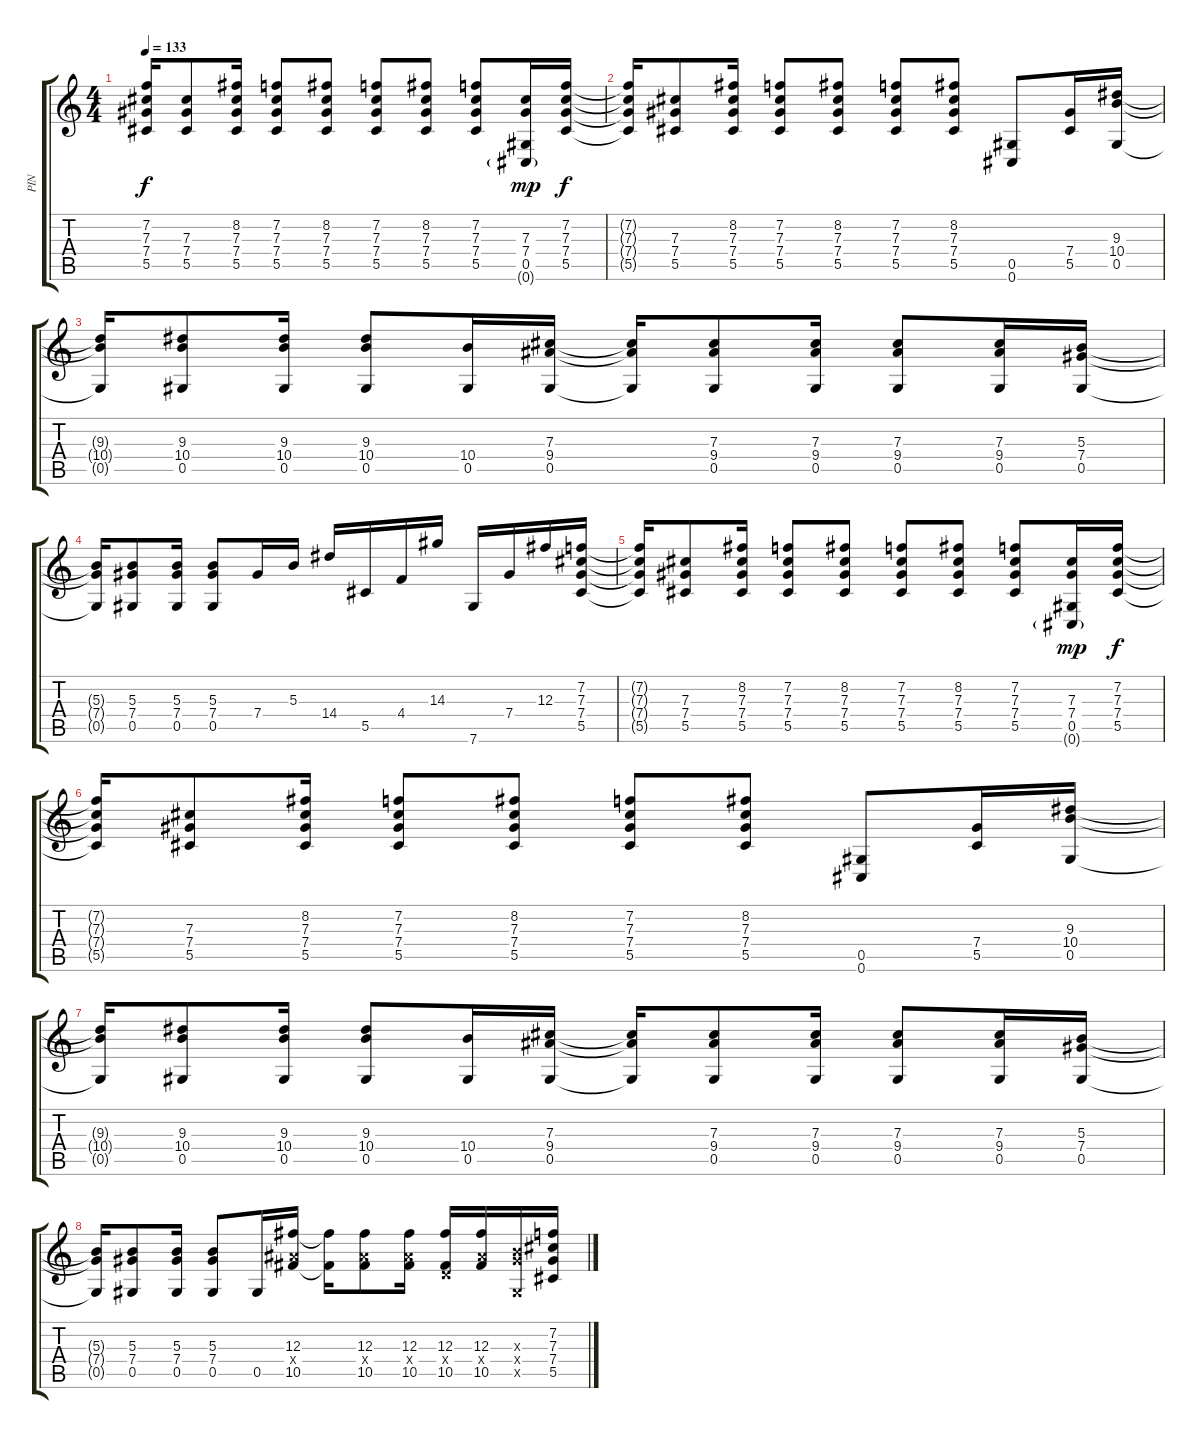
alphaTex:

\track ("PIN" "PIN") {instrument distortionguitar}
\staff {score tabs}
\tuning (Eb4 Bb3 Gb3 Db3 Ab2 Db2) {hide}
\ts (4 4)
\tempo 133
\clef g2
\ks c
(7.2{t} 7.3{t} 7.4{t} 5.5{t}).16{dy f} (7.3 7.4 5.5).8 (8.2 7.3 7.4 5.5).16 (7.2 7.3 7.4 5.5).8 (8.2 7.3 7.4 5.5).8 (7.2 7.3 7.4 5.5).8 (8.2 7.3 7.4 5.5).8 (7.2 7.3 7.4 5.5).8 (7.3 7.4 0.5 0.6{g}).16{dy mp} (7.2 7.3 7.4 5.5).16{dy f} |
(7.2{t} 7.3{t} 7.4{t} 5.5{t}).16 (7.3 7.4 5.5).8 (8.2 7.3 7.4 5.5).16 (7.2 7.3 7.4 5.5).8 (8.2 7.3 7.4 5.5).8 (7.2 7.3 7.4 5.5).8 (8.2 7.3 7.4 5.5).8 (0.5 0.6).8 (7.4 5.5).16 (9.3 10.4 0.5).16 |
(9.3{t} 10.4{t} 0.5{t}).16 (9.3 10.4 0.5).8 (9.3 10.4 0.5).16 (9.3 10.4 0.5).8 (10.4 0.5).16 (7.3 9.4 0.5).16 (7.3{t} 9.4{t} 0.5{t}).16 (7.3 9.4 0.5).8 (7.3 9.4 0.5).16 (7.3 9.4 0.5).8 (7.3 9.4 0.5).16 (5.3 7.4 0.5).16 |
(5.3{t} 7.4{t} 0.5{t}).16 (5.3 7.4 0.5).8 (5.3 7.4 0.5).16 (5.3 7.4 0.5).8 7.4.16 5.3.16 14.4.16 5.5.16 4.4.16 14.3.16 7.6.16 7.4.16 12.3.16 (7.2 7.3 7.4 5.5).16 |
(7.2{t} 7.3{t} 7.4{t} 5.5{t}).16 (7.3 7.4 5.5).8 (8.2 7.3 7.4 5.5).16 (7.2 7.3 7.4 5.5).8 (8.2 7.3 7.4 5.5).8 (7.2 7.3 7.4 5.5).8 (8.2 7.3 7.4 5.5).8 (7.2 7.3 7.4 5.5).8 (7.3 7.4 0.5 0.6{g}).16{dy mp} (7.2 7.3 7.4 5.5).16{dy f} |
(7.2{t} 7.3{t} 7.4{t} 5.5{t}).16 (7.3 7.4 5.5).8 (8.2 7.3 7.4 5.5).16 (7.2 7.3 7.4 5.5).8 (8.2 7.3 7.4 5.5).8 (7.2 7.3 7.4 5.5).8 (8.2 7.3 7.4 5.5).8 (0.5 0.6).8 (7.4 5.5).16 (9.3 10.4 0.5).16 |
(9.3{t} 10.4{t} 0.5{t}).16 (9.3 10.4 0.5).8 (9.3 10.4 0.5).16 (9.3 10.4 0.5).8 (10.4 0.5).16 (7.3 9.4 0.5).16 (7.3{t} 9.4{t} 0.5{t}).16 (7.3 9.4 0.5).8 (7.3 9.4 0.5).16 (7.3 9.4 0.5).8 (7.3 9.4 0.5).16 (5.3 7.4 0.5).16 |
(5.3{t} 7.4{t} 0.5{t}).16 (5.3 7.4 0.5).8 (5.3 7.4 0.5).16 (5.3 7.4 0.5).8 0.5.16 (12.3 9.4{x} 10.5).16 (12.3{t} 10.5{t}).16 (12.3 9.4{x} 10.5).8 (12.3 9.4{x} 10.5).16 (12.3 1.4{x} 10.5).16 (12.3 9.4{x} 10.5).16 (5.3{x} 7.4{x} 0.5{x}).16 (7.2 7.3 7.4 5.5).16
